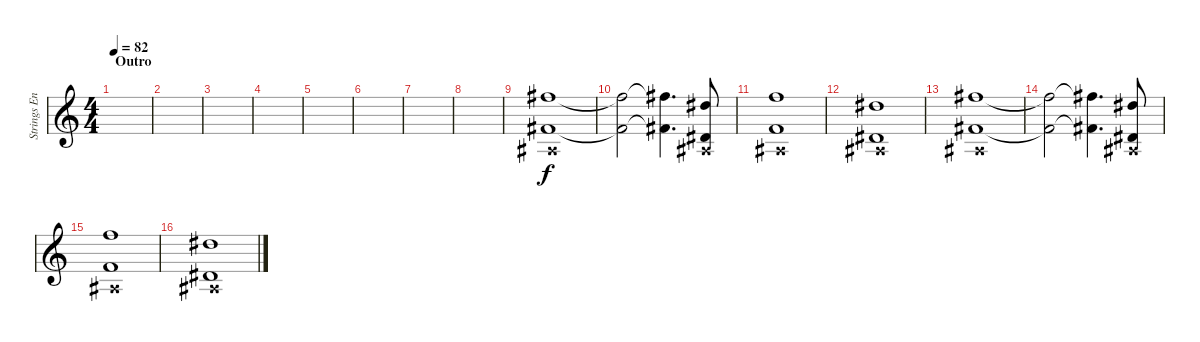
\track ("Strings Ensemble 1" "Strings En") {instrument stringensemble1}
\staff {score}
\tuning (Eb4 Bb3 Gb3 Db3 Ab2 Eb2) {hide}
\ts (4 4)
\section ("" "Outro")
\tempo 82
\clef g2
\ks c
|
|
|
|
|
|
|
|
(15.1 0.2{x} 12.3).1{volume 13} |
(15.1{t} 12.3{t}).2 (15.1{t} 12.3{t}).4{d} (12.1 0.2{x} 9.3).8 |
(14.1 0.2{x} 11.3).1 |
(12.1 0.2{x} 9.3).1 |
(15.1 0.2{x} 12.3).1 |
(15.1{t} 12.3{t}).2 (15.1{t} 12.3{t}).4{d} (12.1 0.2{x} 9.3).8 |
(14.1 0.2{x} 11.3).1 |
(12.1 0.2{x} 9.3).1
